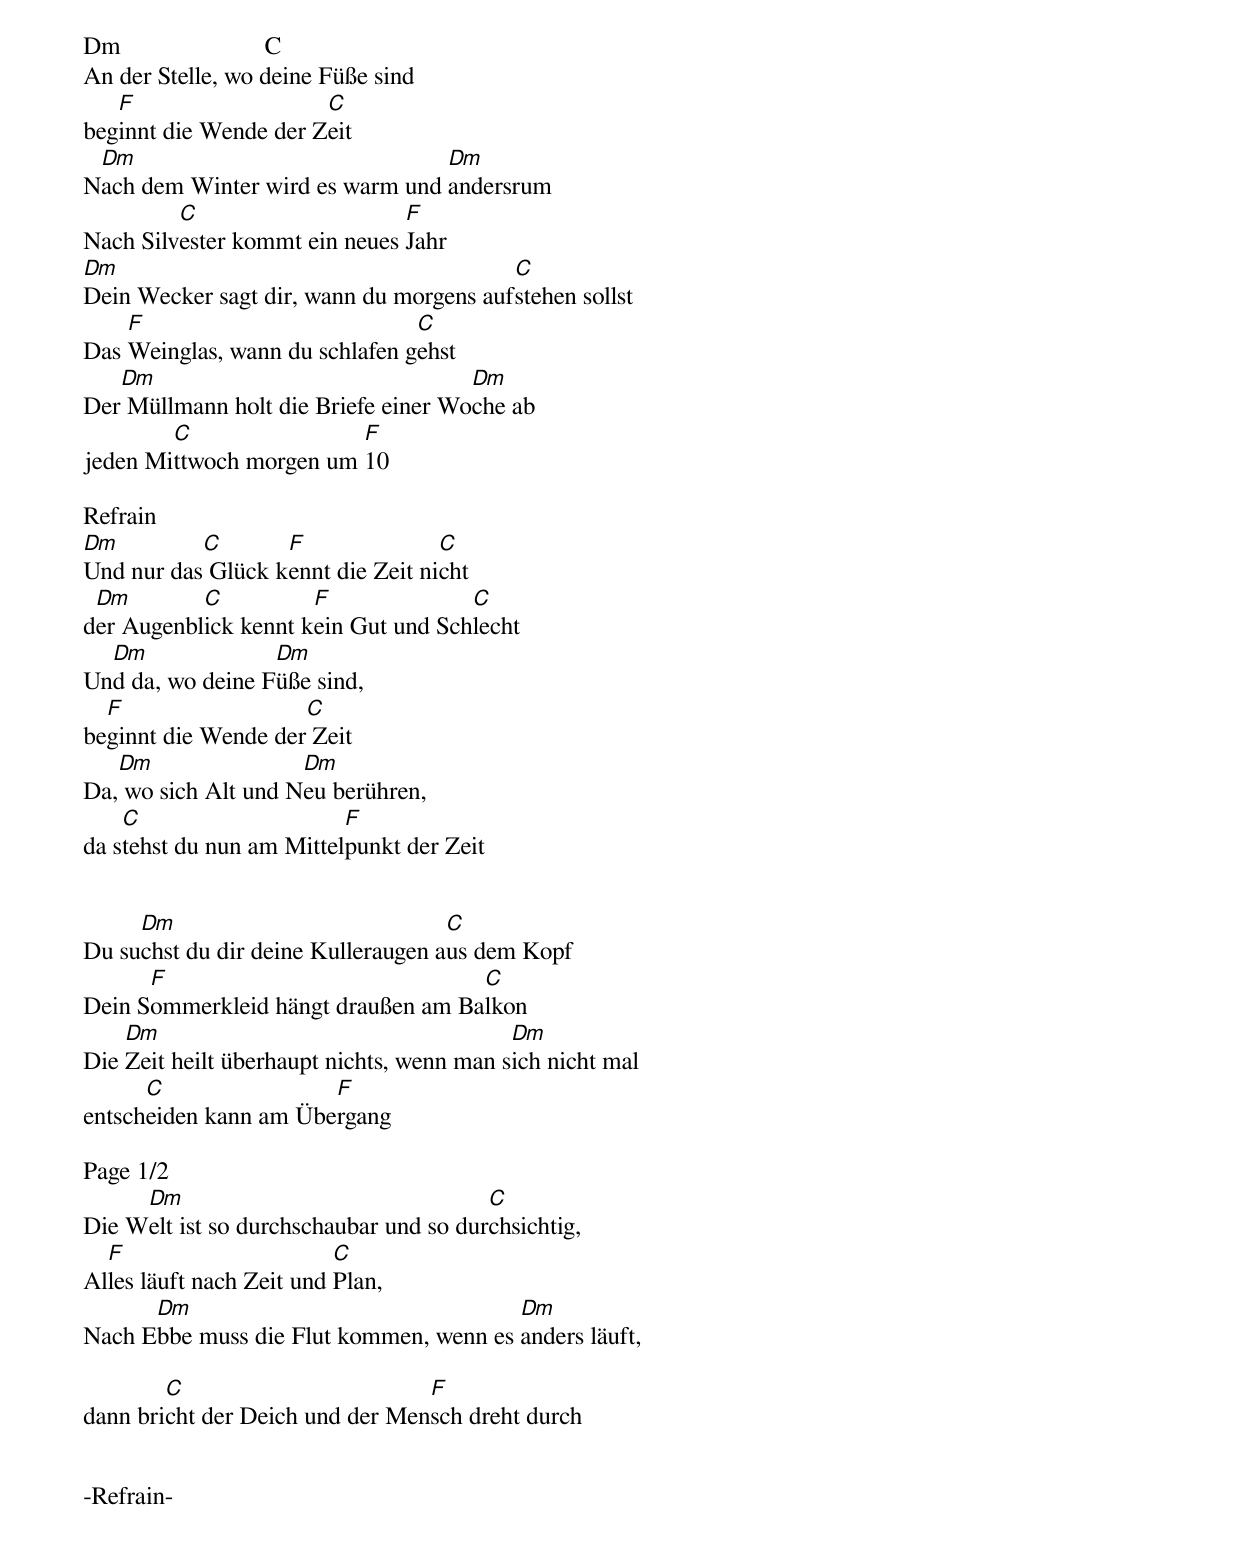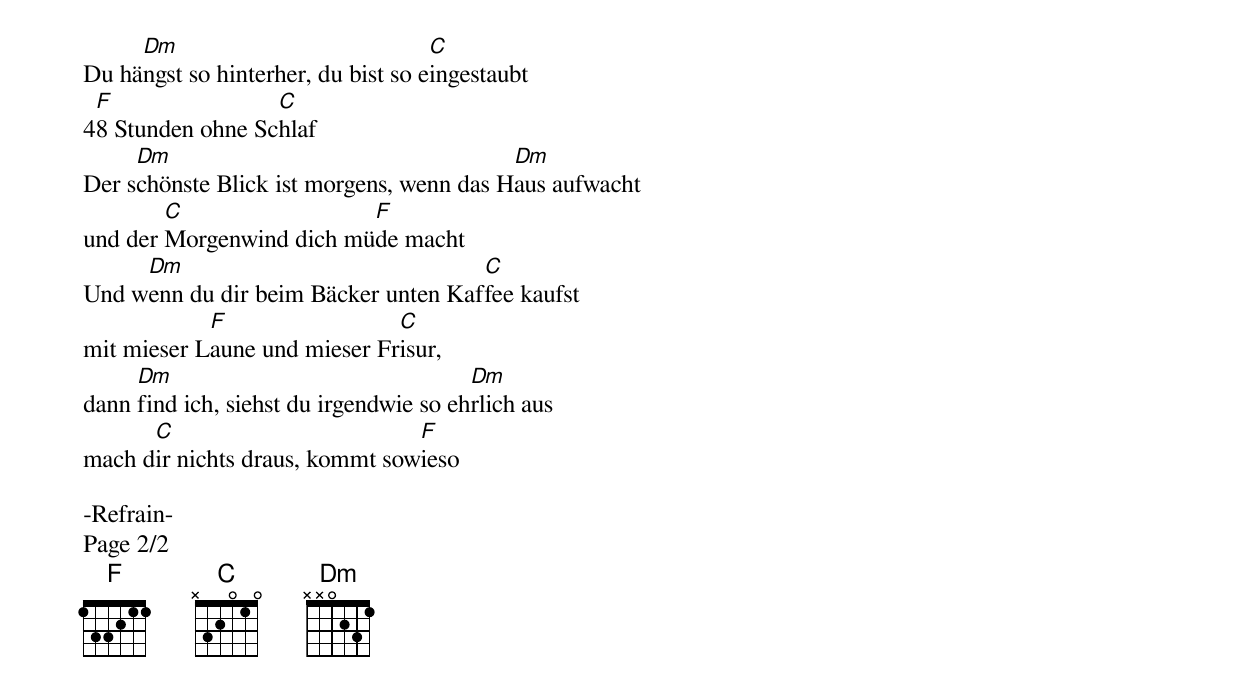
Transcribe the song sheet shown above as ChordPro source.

Dm                       C
An der Stelle, wo deine Füße sind
beg[F]innt die Wende der Z[C]eit
N[Dm]ach dem Winter wird es warm und [Dm]andersrum
Nach Silv[C]ester kommt ein neues [F]Jahr
[Dm]Dein Wecker sagt dir, wann du morgens auf[C]stehen sollst
Das [F]Weinglas, wann du schlafen g[C]ehst
Der[Dm] Müllmann holt die Briefe einer Wo[Dm]che ab
jeden Mi[C]ttwoch morgen um [F]10

Refrain
[Dm]Und nur das[C] Glück k[F]ennt die Zeit ni[C]cht
d[Dm]er Augenbl[C]ick kennt k[F]ein Gut und Sch[C]lecht
Un[Dm]d da, wo deine F[Dm]üße sind,
be[F]ginnt die Wende der[C] Zeit
Da,[Dm] wo sich Alt und N[Dm]eu berühren,
da s[C]tehst du nun am Mittel[F]punkt der Zeit


Du su[Dm]chst du dir deine Kulleraugen a[C]us dem Kopf
Dein S[F]ommerkleid hängt draußen am Ba[C]lkon
Die [Dm]Zeit heilt überhaupt nichts, wenn man s[Dm]ich nicht mal
entsch[C]eiden kann am Übe[F]rgang

Page 1/2
Die W[Dm]elt ist so durchschaubar und so dur[C]chsichtig,
Al[F]les läuft nach Zeit und [C]Plan,
Nach E[Dm]bbe muss die Flut kommen, wenn es [Dm]anders läuft,

dann bri[C]cht der Deich und der Men[F]sch dreht durch


-Refrain-


Du hä[Dm]ngst so hinterher, du bist so e[C]ingestaubt
4[F]8 Stunden ohne Sc[C]hlaf
Der s[Dm]chönste Blick ist morgens, wenn das H[Dm]aus aufwacht
und der [C]Morgenwind dich mü[F]de macht
Und w[Dm]enn du dir beim Bäcker unten Kaf[C]fee kaufst
mit mieser L[F]aune und mieser Fr[C]isur,
dann [Dm]find ich, siehst du irgendwie so eh[Dm]rlich aus
mach d[C]ir nichts draus, kommt sow[F]ieso

-Refrain-
Page 2/2
